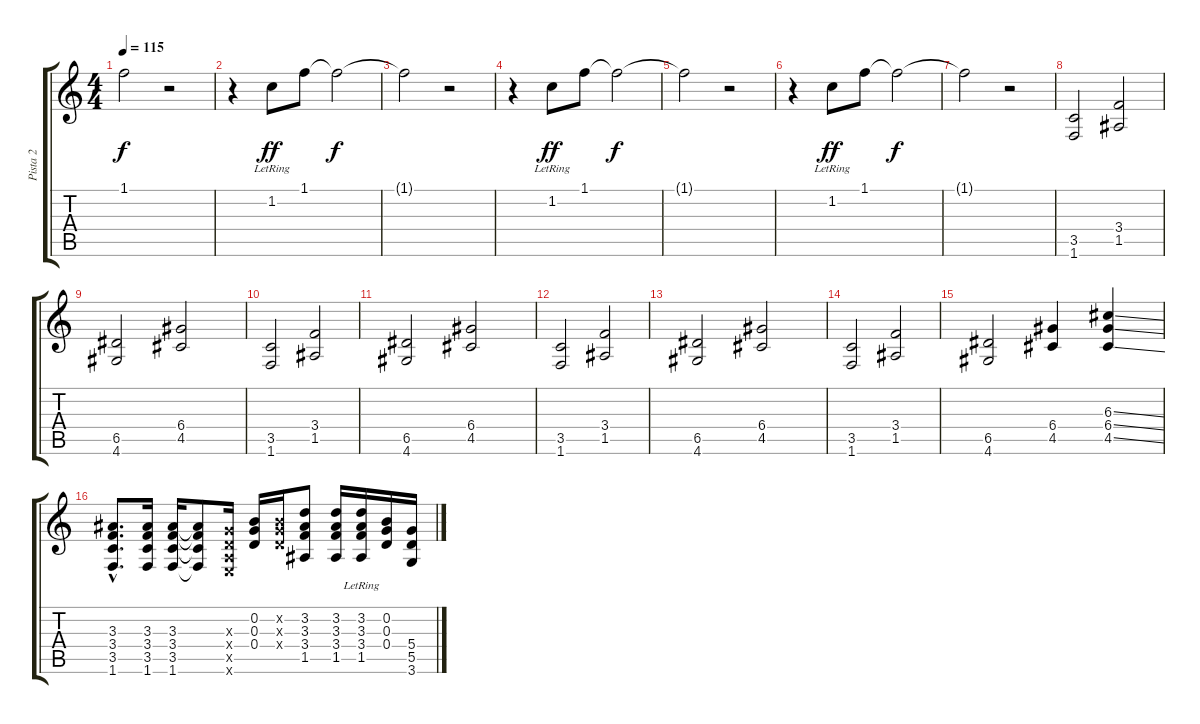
\track ("Pista 2" "Pista 2") {instrument distortionguitar}
\staff {score tabs}
\tuning (E4 B3 G3 D3 A2 E2) {hide}
\ts (4 4)
\tempo 115
\clef g2
\ks c
1.1{t}.2{dy f} r.2 |
r.4 1.2{lr}.8{dy ff volume 8} 1.1.8 1.1{t}.2{dy f} |
1.1{t}.2 r.2 |
r.4 1.2{lr}.8{dy ff volume 8} 1.1.8 1.1{t}.2{dy f} |
1.1{t}.2 r.2 |
r.4 1.2{lr}.8{dy ff volume 8} 1.1.8 1.1{t}.2{dy f} |
1.1{t}.2 r.2 |
(3.5 1.6).2{volume 13 instrument distortionguitar} (3.4 1.5).2 |
(6.5 4.6).2 (6.4 4.5).2 |
(3.5 1.6).2 (3.4 1.5).2 |
(6.5 4.6).2 (6.4 4.5).2 |
(3.5 1.6).2{volume 13 instrument distortionguitar} (3.4 1.5).2 |
(6.5 4.6).2 (6.4 4.5).2 |
(3.5 1.6).2 (3.4 1.5).2 |
(6.5 4.6).2 (6.4 4.5).4 (6.3{ss} 6.4{ss} 4.5{ss}).4 |
(3.3{hac} 3.4{hac} 3.5{hac} 1.6{hac}).8{d volume 13 instrument distortionguitar} (3.3 3.4 3.5 1.6).16 (3.3 3.4 3.5 1.6).16 (3.3{t} 3.4{t} 3.5{t} 1.6{t}).8 (0.3{x} 0.4{x} 0.5{x} 0.6{x}).16 (0.2 0.3 0.4).16 (0.2{x} 0.3{x} 0.4{x}).16 (3.2 3.3 3.4 1.5).8 (3.2 3.3 3.4 1.5).16 (3.2 3.3 3.4 1.5{lr}).16 (0.2 0.3 0.4).16 (5.4 5.5 3.6).16
